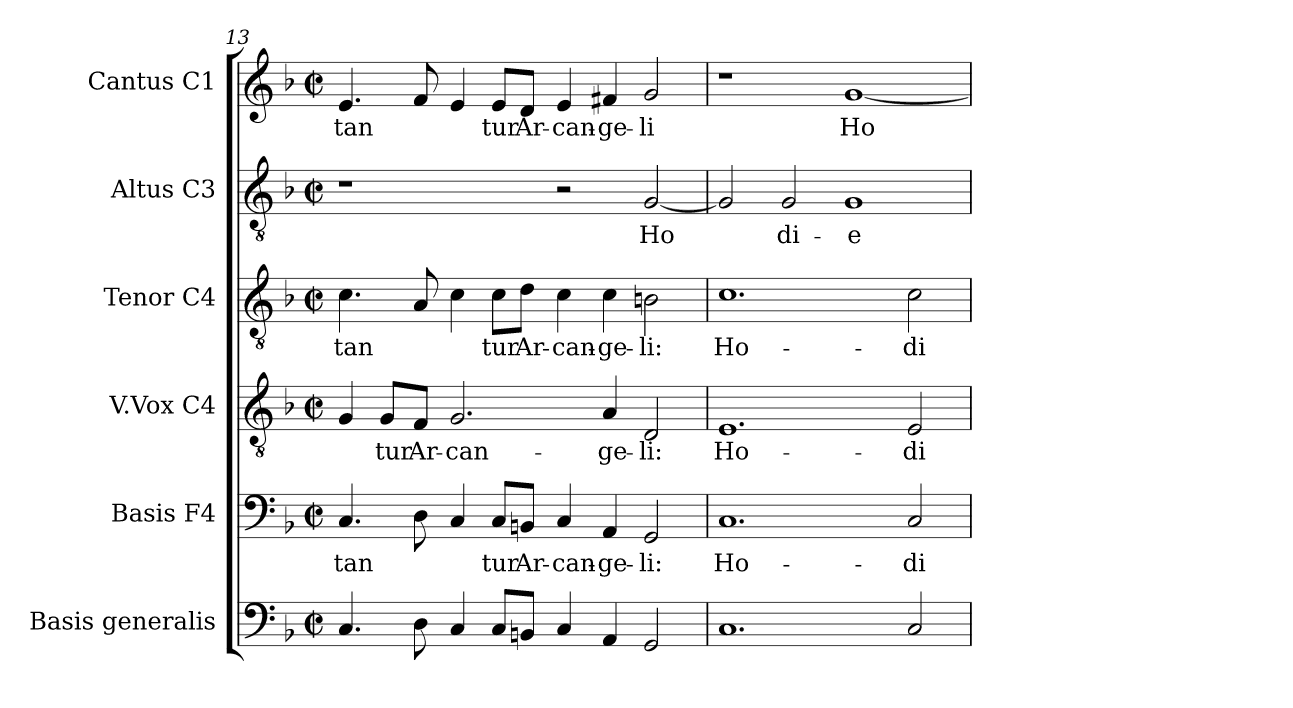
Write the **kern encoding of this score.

**kern	**kern	**text	**kern	**text	**kern	**text	**kern	**text	**kern	**text
*part6	*part5	*part5	*part4	*part4	*part3	*part3	*part2	*part2	*part1	*part1
*staff6	*staff5	*staff5	*staff4	*staff4	*staff3	*staff3	*staff2	*staff2	*staff1	*staff1
*I"Basis  generalis	*I"Basis  F4	*	*I"V.Vox  C4	*	*I"Tenor  C4	*	*I"Altus  C3	*	*I"Cantus  C1	*
*	*I'B	*	*	*	*I'T	*	*I'A	*	*I'C	*
*clefF4	*clefF4	*	*clefGv2	*	*clefGv2	*	*clefGv2	*	*clefG2	*
*k[b-]	*k[b-]	*	*k[b-]	*	*k[b-]	*	*k[b-]	*	*k[b-]	*
*F:	*F:	*	*F:	*	*F:	*	*F:	*	*F:	*
*M2/2	*M2/2	*	*M2/2	*	*M2/2	*	*M2/2	*	*M2/2	*
*met(c|)	*met(c|)	*	*met(c|)	*	*met(c|)	*	*met(c|)	*	*met(c|)	*
=13	=13	=13	=13	=13	=13	=13	=13	=13	=13	=13
!	!	!LO:LY:b:cj	!	!LO:LY:b:cj	!	!LO:LY:b:cj	!	!	!	!LO:LY:b:cj
4.C/	4.C/	-tan-	4G/	--	4.c\	-tan-	1r	.	4.e/	-tan-
!	!	!	!	!LO:LY:b:cj	!	!	!	!	!	!
.	.	.	8G/L	-tur	.	.	.	.	.	.
!	!	!LO:LY:b:cj	!	!LO:LY:b:cj	!	!LO:LY:b:cj	!	!	!	!LO:LY:b:cj
8D\	8D\	--	8F/J	Ar-	8A/	--	.	.	8f/	--
!	!	!LO:LY:b:cj	!	!LO:LY:b:cj	!	!LO:LY:b:cj	!	!	!	!LO:LY:b:cj
4C/	4C/	--	2.G/	-can-	4c\	--	.	.	4e/	--
!	!	!LO:LY:b:cj	!	!	!	!LO:LY:b:cj	!	!	!	!LO:LY:b:cj
8C/L	8C/L	-tur	.	.	8c\L	-tur	.	.	8e/L	-tur
!	!	!LO:LY:b:cj	!	!	!	!LO:LY:b:cj	!	!	!	!LO:LY:b:cj
8BBn/J	8BBn/J	Ar-	.	.	8d\J	Ar-	.	.	8d/J	Ar-
!	!	!LO:LY:b:cj	!	!	!	!LO:LY:b:cj	!	!	!	!LO:LY:b:cj
4C/	4C/	-can-	.	.	4c\	-can-	2r	.	4e/	-can-
!	!	!LO:LY:b:cj	!	!LO:LY:b:cj	!	!LO:LY:b:cj	!	!	!	!LO:LY:b:cj
4AA/	4AA/	-ge-	4A/	-ge-	4c\	-ge-	.	.	4f#X/	-ge-
!	!	!LO:LY:b:cj	!	!LO:LY:b:cj	!	!LO:LY:b:cj	!	!LO:LY:b:cj	!	!LO:LY:b:cj
2GG/	2GG/	-li:	2D/	-li:	2Bn\	-li:	[<2G/	Ho-	2g/	-li
=14	=14	=14	=14	=14	=14	=14	=14	=14	=14	=14
!	!	!LO:LY:b:cj	!	!LO:LY:b:cj	!	!LO:LY:b:cj	!	!LO:LY:b:cj	!	!
1.C	1.C	Ho-	1.E	Ho-	1.c	Ho-	2G/]	--	1r	.
!	!	!	!	!	!	!	!	!LO:LY:b:cj	!	!
.	.	.	.	.	.	.	2G/	-di-	.	.
!	!	!	!	!	!	!	!	!LO:LY:b:cj	!	!LO:LY:b:cj
.	.	.	.	.	.	.	1G	-e	[>1g	Ho-
!	!	!LO:LY:b:cj	!	!LO:LY:b:cj	!	!LO:LY:b:cj	!	!	!	!
2C/	2C/	-di-	2E/	-di-	2c\	-di-	.	.	.	.
=	=	=	=	=	=	=	=	=	=	=
*-	*-	*-	*-	*-	*-	*-	*-	*-	*-	*-
